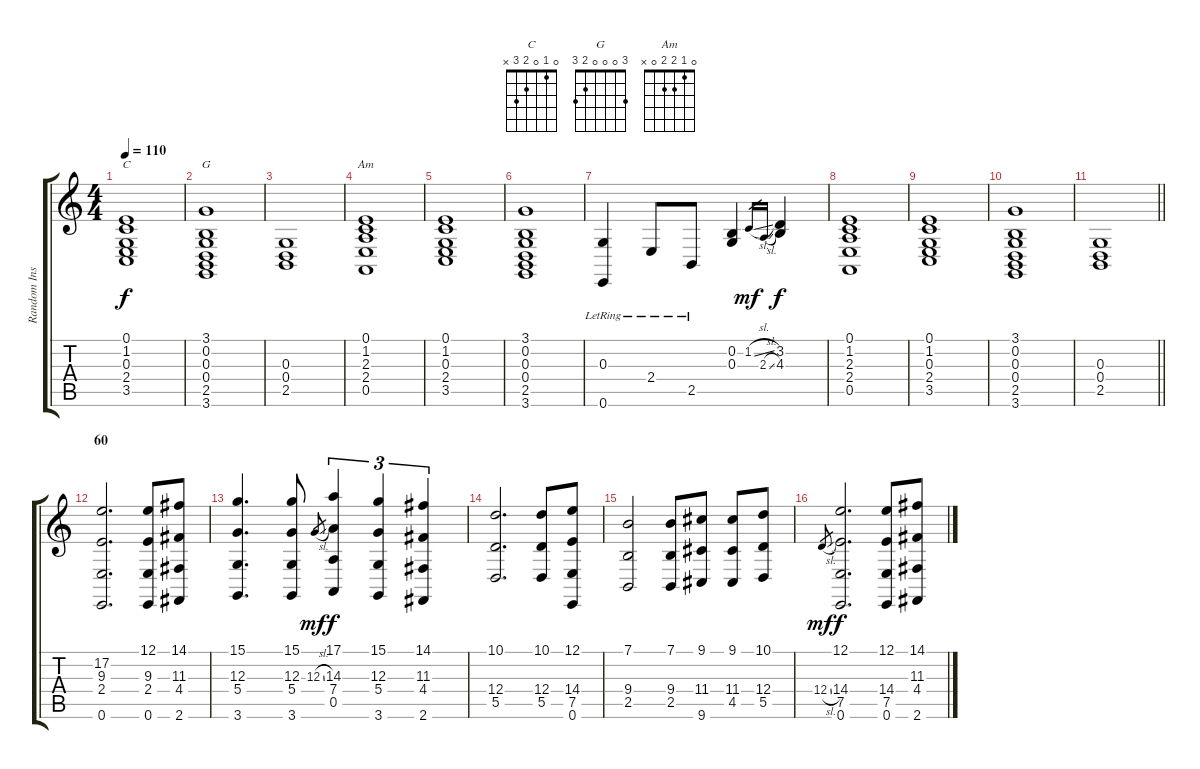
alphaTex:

\track ("Random Insts." "Random Ins") {instrument stringensemble1}
\staff {score tabs}
\tuning (E4 B3 G3 D3 A2 E2) {hide}
\chord ("C" 0 1 0 2 3 x)
\chord ("G" 3 0 0 0 2 3)
\chord ("Am" 0 1 2 2 0 x)
\ts (4 4)
\tempo 110
\clef g2
\ks c
(0.1 1.2 0.3 2.4 3.5).1{ch "C" dy f} |
(3.1 0.2 0.3 0.4 2.5 3.6).1{ch "G"} |
(0.3 0.4 2.5).1 |
(0.1 1.2 2.3 2.4 0.5).1{ch "Am"} |
(0.1 1.2 0.3 2.4 3.5).1 |
(3.1 0.2 0.3 0.4 2.5 3.6).1 |
(0.3{lr} 0.6{lr}).4 2.4{lr}.8 2.5{lr}.8 (0.2 0.3).4 1.2{sl}.16{gr dy mf} 2.3{sl}.16{gr} (3.2 4.3).4{dy f} |
(0.1 1.2 2.3 2.4 0.5).1 |
(0.1 1.2 0.3 2.4 3.5).1 |
(3.1 0.2 0.3 0.4 2.5 3.6).1 |
\barLineRight lightlight
(0.3 0.4 2.5).1 |
\section ("" "60")
(17.2 9.3 2.4 0.6).2{d volume 16} (12.1 9.3 2.4 0.6).8 (14.1 11.3 4.4 2.6).8 |
(15.1 12.3 5.4 3.6).4{d} (15.1 12.3 5.4 3.6).8 12.3{sl}.8{gr dy mf} (17.1 14.3 7.4 0.5).4{tu (3 2) dy f} (15.1 12.3 5.4 3.6).4{tu (3 2)} (14.1 11.3 4.4 2.6).4{tu (3 2)} |
(10.1 12.4 5.5).2{d} (10.1 12.4 5.5).8 (12.1 14.4 7.5 0.6).8 |
(7.1 9.4 2.5).2 (7.1 9.4 2.5).8 (9.1 11.4 9.6).8 (9.1 11.4 4.5).8 (10.1 12.4 5.5).8 |
12.4{sl}.8{gr dy mf} (12.1 14.4 7.5 0.6).2{d dy f} (12.1 14.4 7.5 0.6).8 (14.1 11.3 4.4 2.6).8
